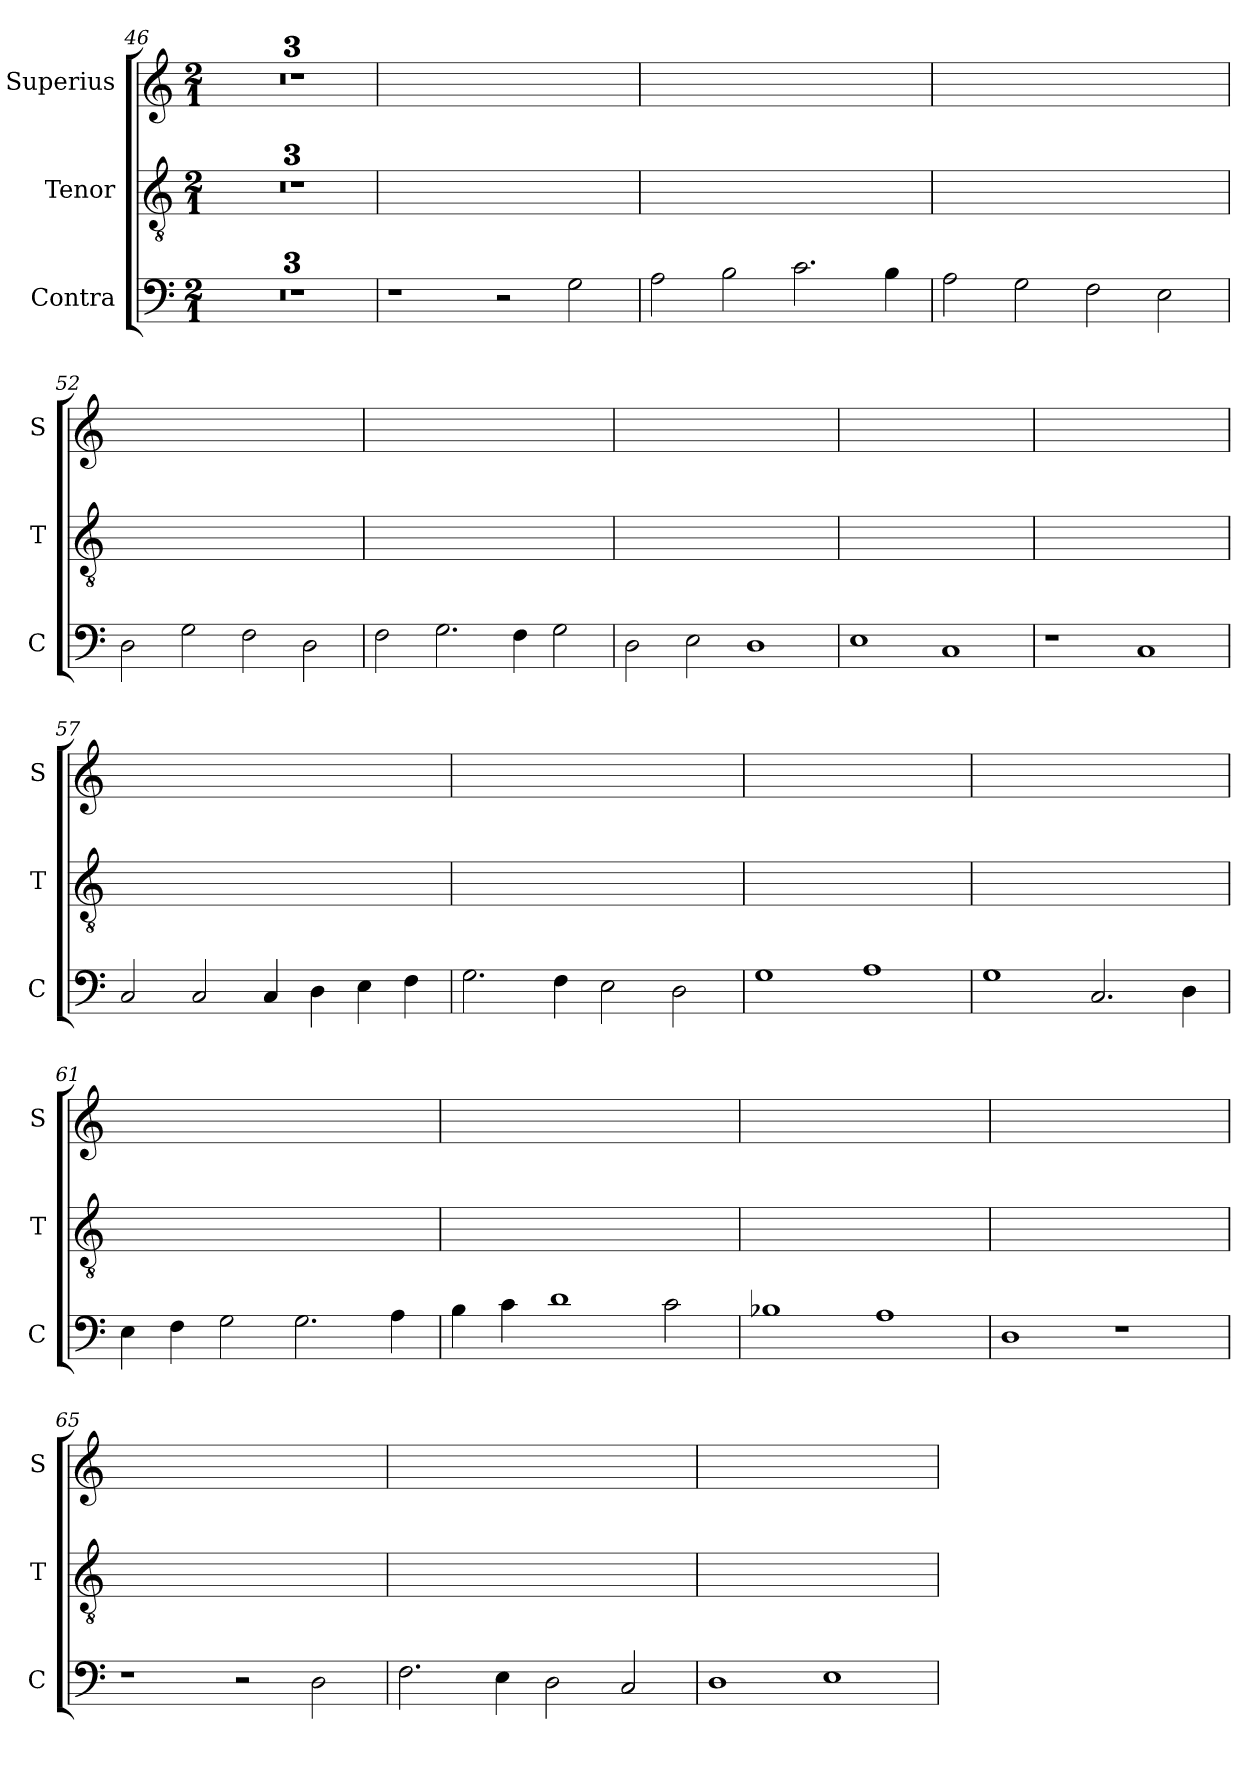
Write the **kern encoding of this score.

**kern	**kern	**kern
*part3	*part2	*part1
*staff3	*staff2	*staff1
*I"Contra	*I"Tenor	*I"Superius
*I'C	*I'T	*I'S
*clefF4	*clefGv2	*clefG2
*k[]	*k[]	*k[]
*M2/1	*M2/1	*M2/1
=46	=46	=46
0r	0ryy	0ryy
=47	=47	=47
0r	0ryy	0ryy
=48	=48	=48
0r	0ryy	0ryy
=49	=49	=49
1r	0ryy	0ryy
2r	.	.
2G	.	.
=50	=50	=50
2A	0ryy	0ryy
2B	.	.
2.c	.	.
4B	.	.
=51	=51	=51
2A	0ryy	0ryy
2G	.	.
2F	.	.
2E	.	.
=52	=52	=52
2D	0ryy	0ryy
2G	.	.
2F	.	.
2D	.	.
=53	=53	=53
2F	0ryy	0ryy
2.G	.	.
4F	.	.
2G	.	.
=54	=54	=54
2D	0ryy	0ryy
2E	.	.
1D	.	.
=55	=55	=55
1E	0ryy	0ryy
1C	.	.
=56	=56	=56
1r	0ryy	0ryy
1C	.	.
=57	=57	=57
2C	0ryy	0ryy
2C	.	.
4C	.	.
4D	.	.
4E	.	.
4F	.	.
=58	=58	=58
2.G	0ryy	0ryy
4F	.	.
2E	.	.
2D	.	.
=59	=59	=59
1G	0ryy	0ryy
1A	.	.
=60	=60	=60
1G	0ryy	0ryy
2.C	.	.
4D	.	.
=61	=61	=61
4E	0ryy	0ryy
4F	.	.
2G	.	.
2.G	.	.
4A	.	.
=62	=62	=62
4B	0ryy	0ryy
4c	.	.
1d	.	.
2c	.	.
=63	=63	=63
1B-X	0ryy	0ryy
1A	.	.
=64	=64	=64
1D	0ryy	0ryy
1r	.	.
=65	=65	=65
1r	0ryy	0ryy
2r	.	.
2D	.	.
=66	=66	=66
2.F	0ryy	0ryy
4E	.	.
2D	.	.
2C	.	.
=67	=67	=67
1D	0ryy	0ryy
1E	.	.
=	=	=
*-	*-	*-
